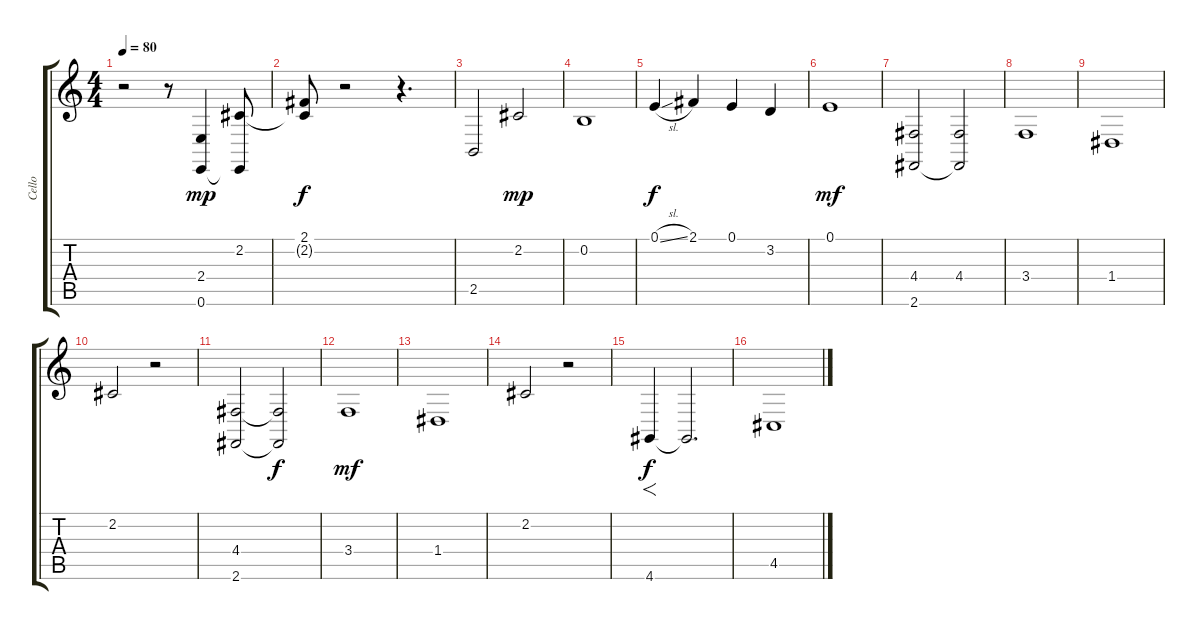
\track ("Cello" "Cello") {instrument cello}
\staff {score tabs}
\tuning (E4 B3 G3 D3 A2 E2) {hide}
\ts (4 4)
\tempo 80
\clef g2
\ks c
r.2{dy f} r.8 (2.4 0.6).4{dy mp} (2.2 0.6{t}).8 |
(2.1 2.2{t}).8{dy f} r.2 r.4{d} |
2.5.2 2.2.2{dy mp} |
0.2.1 |
0.1{sl}.4{dy f} 2.1.4 0.1.4 3.2.4 |
0.1.1{dy mf} |
(4.4 2.6).2 (4.4 2.6{t}).2 |
3.4.1 |
1.4.1 |
2.2.2 r.2 |
(4.4 2.6).2 (4.4{t} 2.6{t}).2{dy f} |
3.4.1{dy mf} |
1.4.1 |
2.2.2 r.2 |
4.6.4{f dy f} 4.6{t}.2{d} |
4.5.1
